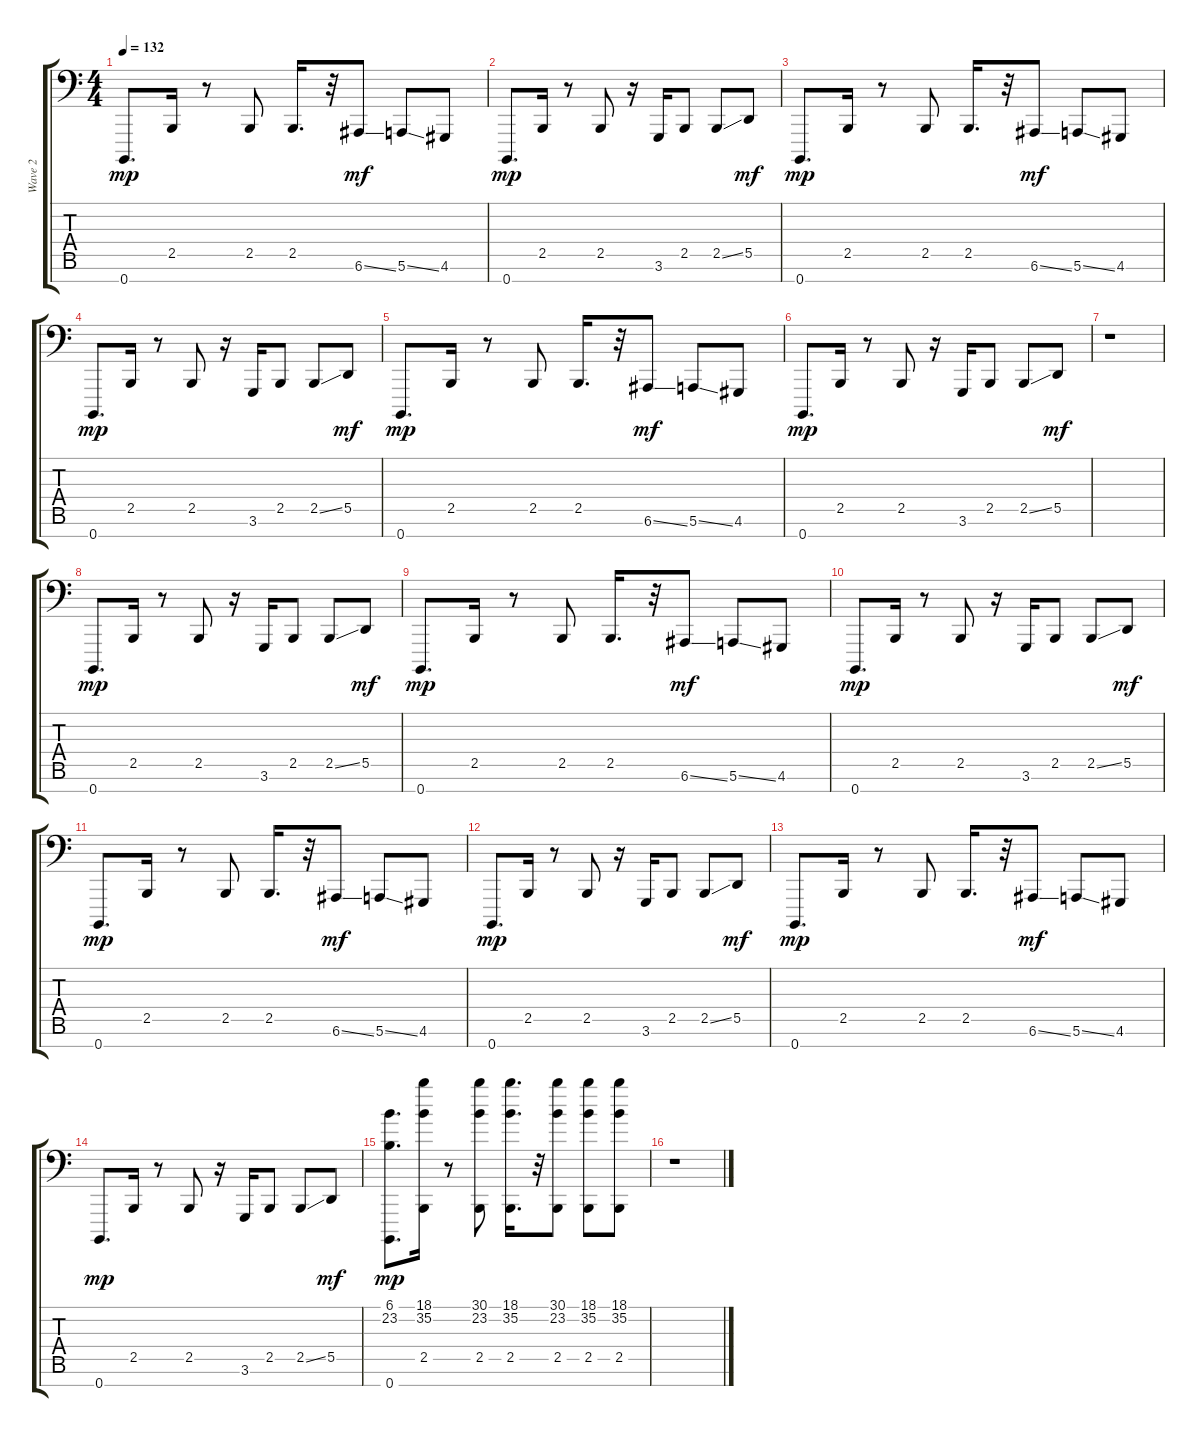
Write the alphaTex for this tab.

\track ("Wave 2" "Wave 2") {instrument lead1square}
\staff {score tabs}
\tuning (F3 C3 G2 D2 A1 E1 B0) {hide}
\ts (4 4)
\tempo 132
\clef f4
\ks c
0.7.8{d dy mp} 2.5.16 r.8 2.5.8 2.5.16{d} r.32 6.6{ss}.8{dy mf} 5.6{ss}.8 4.6.8 |
0.7.8{d dy mp} 2.5.16 r.8 2.5.8 r.16 3.6.16 2.5.8 2.5{ss}.8 5.5.8{dy mf} |
0.7.8{d dy mp} 2.5.16 r.8 2.5.8 2.5.16{d} r.32 6.6{ss}.8{dy mf} 5.6{ss}.8 4.6.8 |
0.7.8{d dy mp} 2.5.16 r.8 2.5.8 r.16 3.6.16 2.5.8 2.5{ss}.8 5.5.8{dy mf} |
0.7.8{d dy mp} 2.5.16 r.8 2.5.8 2.5.16{d} r.32 6.6{ss}.8{dy mf} 5.6{ss}.8 4.6.8 |
0.7.8{d dy mp} 2.5.16 r.8 2.5.8 r.16 3.6.16 2.5.8 2.5{ss}.8 5.5.8{dy mf} |
r.1 |
0.7.8{d dy mp} 2.5.16 r.8 2.5.8 r.16 3.6.16 2.5.8 2.5{ss}.8 5.5.8{dy mf} |
0.7.8{d dy mp} 2.5.16 r.8 2.5.8 2.5.16{d} r.32 6.6{ss}.8{dy mf} 5.6{ss}.8 4.6.8 |
0.7.8{d dy mp} 2.5.16 r.8 2.5.8 r.16 3.6.16 2.5.8 2.5{ss}.8 5.5.8{dy mf} |
0.7.8{d dy mp} 2.5.16 r.8 2.5.8 2.5.16{d} r.32 6.6{ss}.8{dy mf} 5.6{ss}.8 4.6.8 |
0.7.8{d dy mp} 2.5.16 r.8 2.5.8 r.16 3.6.16 2.5.8 2.5{ss}.8 5.5.8{dy mf} |
0.7.8{d dy mp} 2.5.16 r.8 2.5.8 2.5.16{d} r.32 6.6{ss}.8{dy mf} 5.6{ss}.8 4.6.8 |
0.7.8{d dy mp} 2.5.16 r.8 2.5.8 r.16 3.6.16 2.5.8 2.5{ss}.8 5.5.8{dy mf} |
(6.1 23.2 0.7).8{d dy mp} (18.1 35.2 2.5).16 r.8 (30.1 23.2 2.5).8 (18.1 35.2 2.5).16{d} r.32 (30.1 23.2 2.5).8 (18.1 35.2 2.5).8 (18.1 35.2 2.5).8 |
r.1
